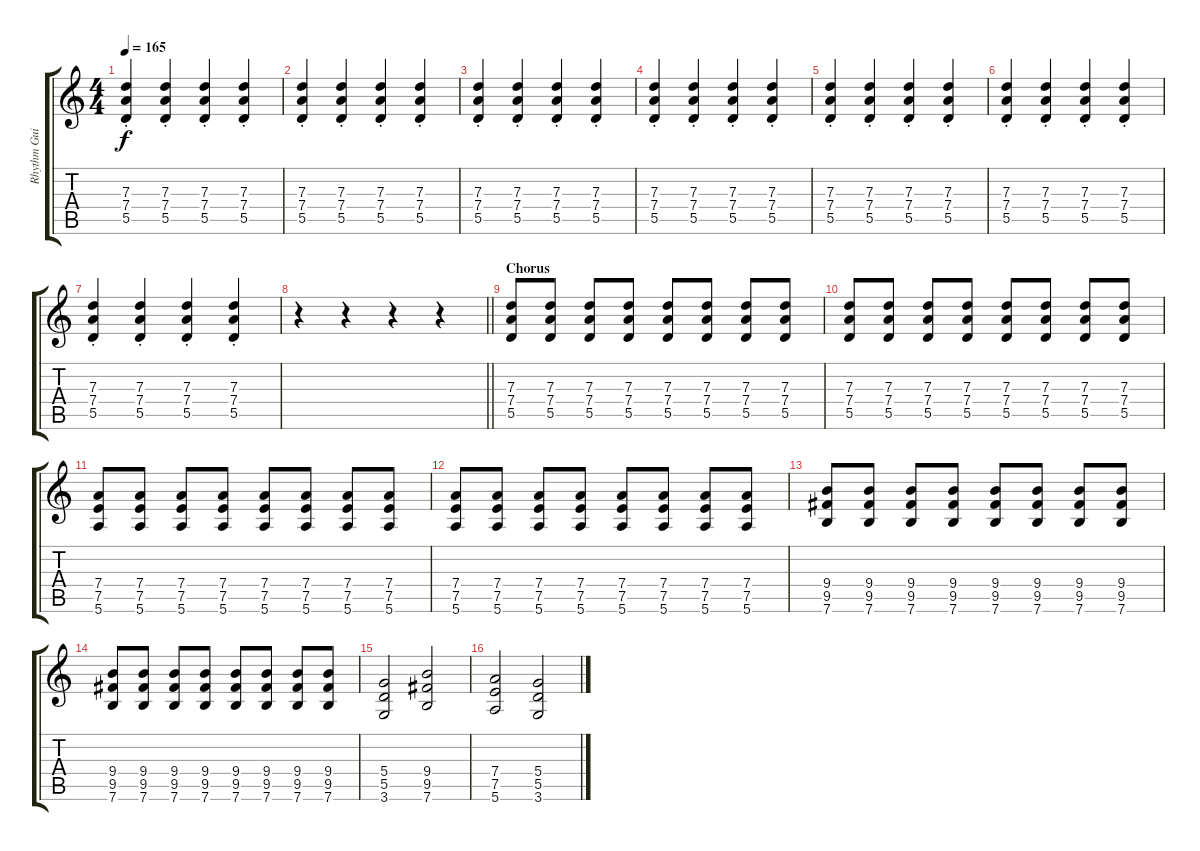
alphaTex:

\track ("Rhythm Guitar" "Rhythm Gui") {instrument distortionguitar}
\staff {score tabs}
\tuning (E4 B3 G3 D3 A2 E2) {hide}
\ts (4 4)
\tempo 165
\clef g2
\ks c
(7.3{st} 7.4{st} 5.5{st}).4{dy f} (7.3{st} 7.4{st} 5.5{st}).4 (7.3{st} 7.4{st} 5.5{st}).4 (7.3{st} 7.4{st} 5.5{st}).4 |
(7.3{st} 7.4{st} 5.5{st}).4 (7.3{st} 7.4{st} 5.5{st}).4 (7.3{st} 7.4{st} 5.5{st}).4 (7.3{st} 7.4{st} 5.5{st}).4 |
(7.3{st} 7.4{st} 5.5{st}).4 (7.3{st} 7.4{st} 5.5{st}).4 (7.3{st} 7.4{st} 5.5{st}).4 (7.3{st} 7.4{st} 5.5{st}).4 |
(7.3{st} 7.4{st} 5.5{st}).4 (7.3{st} 7.4{st} 5.5{st}).4 (7.3{st} 7.4{st} 5.5{st}).4 (7.3{st} 7.4{st} 5.5{st}).4 |
(7.3{st} 7.4{st} 5.5{st}).4 (7.3{st} 7.4{st} 5.5{st}).4 (7.3{st} 7.4{st} 5.5{st}).4 (7.3{st} 7.4{st} 5.5{st}).4 |
(7.3{st} 7.4{st} 5.5{st}).4 (7.3{st} 7.4{st} 5.5{st}).4 (7.3{st} 7.4{st} 5.5{st}).4 (7.3{st} 7.4{st} 5.5{st}).4 |
(7.3{st} 7.4{st} 5.5{st}).4 (7.3{st} 7.4{st} 5.5{st}).4 (7.3{st} 7.4{st} 5.5{st}).4 (7.3{st} 7.4{st} 5.5{st}).4 |
\barLineRight lightlight
r.4 r.4 r.4 r.4 |
\section ("" "Chorus")
(7.3 7.4 5.5).8 (7.3 7.4 5.5).8 (7.3 7.4 5.5).8 (7.3 7.4 5.5).8 (7.3 7.4 5.5).8 (7.3 7.4 5.5).8 (7.3 7.4 5.5).8 (7.3 7.4 5.5).8 |
(7.3 7.4 5.5).8 (7.3 7.4 5.5).8 (7.3 7.4 5.5).8 (7.3 7.4 5.5).8 (7.3 7.4 5.5).8 (7.3 7.4 5.5).8 (7.3 7.4 5.5).8 (7.3 7.4 5.5).8 |
(7.4 7.5 5.6).8 (7.4 7.5 5.6).8 (7.4 7.5 5.6).8 (7.4 7.5 5.6).8 (7.4 7.5 5.6).8 (7.4 7.5 5.6).8 (7.4 7.5 5.6).8 (7.4 7.5 5.6).8 |
(7.4 7.5 5.6).8 (7.4 7.5 5.6).8 (7.4 7.5 5.6).8 (7.4 7.5 5.6).8 (7.4 7.5 5.6).8 (7.4 7.5 5.6).8 (7.4 7.5 5.6).8 (7.4 7.5 5.6).8 |
(9.4 9.5 7.6).8 (9.4 9.5 7.6).8 (9.4 9.5 7.6).8 (9.4 9.5 7.6).8 (9.4 9.5 7.6).8 (9.4 9.5 7.6).8 (9.4 9.5 7.6).8 (9.4 9.5 7.6).8 |
(9.4 9.5 7.6).8 (9.4 9.5 7.6).8 (9.4 9.5 7.6).8 (9.4 9.5 7.6).8 (9.4 9.5 7.6).8 (9.4 9.5 7.6).8 (9.4 9.5 7.6).8 (9.4 9.5 7.6).8 |
(5.4 5.5 3.6).2 (9.4 9.5 7.6).2 |
(7.4 7.5 5.6).2 (5.4 5.5 3.6).2
